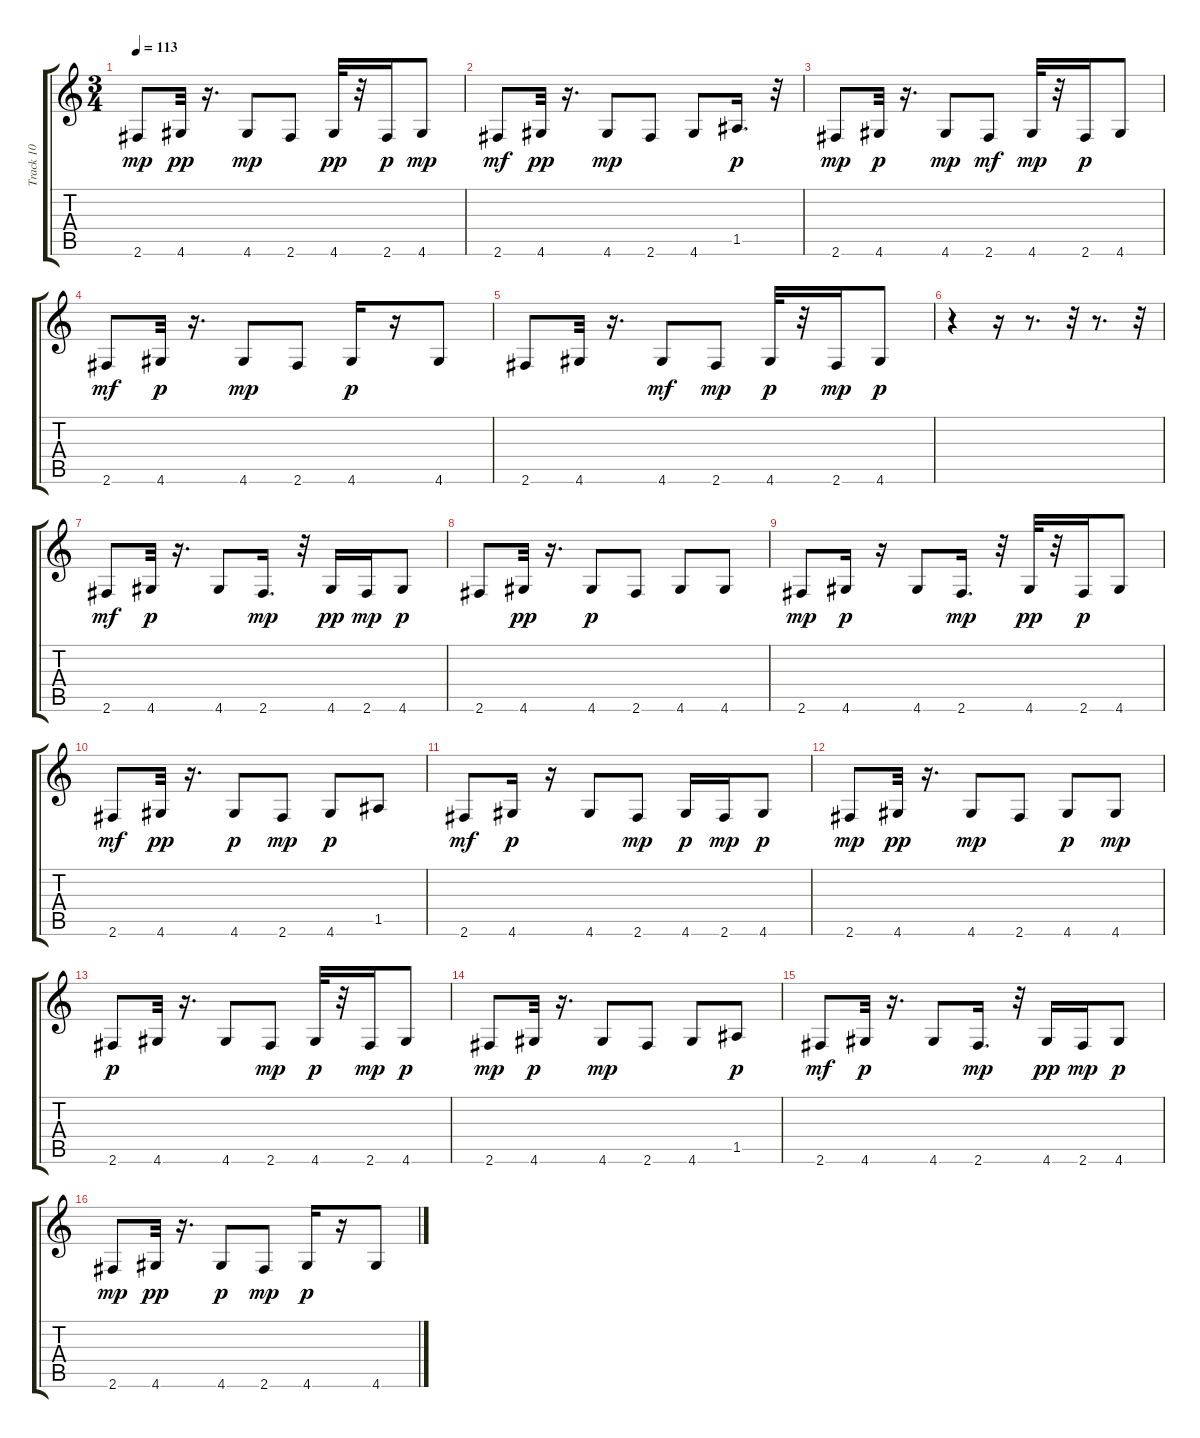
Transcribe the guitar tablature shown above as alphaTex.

\track ("Track 10" "Track 10") {instrument acousticbass}
\staff {score tabs}
\tuning (E4 B3 G3 D3 A2 E2) {hide}
\ts (3 4)
\tempo 113
\clef g2
\ks c
2.6.8{dy mp} 4.6.32{dy pp} r.16{d} 4.6.8{dy mp} 2.6.8 4.6.32{dy pp} r.32 2.6.16{dy p} 4.6.8{dy mp} |
2.6.8{dy mf} 4.6.32{dy pp} r.16{d} 4.6.8{dy mp} 2.6.8 4.6.8 1.5.16{d dy p} r.32 |
2.6.8{dy mp} 4.6.32{dy p} r.16{d} 4.6.8{dy mp} 2.6.8{dy mf} 4.6.32{dy mp} r.32 2.6.16{dy p} 4.6.8 |
2.6.8{dy mf} 4.6.32{dy p} r.16{d} 4.6.8{dy mp} 2.6.8 4.6.16{dy p} r.16 4.6.8 |
2.6.8 4.6.32 r.16{d} 4.6.8{dy mf} 2.6.8{dy mp} 4.6.32{dy p} r.32 2.6.16{dy mp} 4.6.8{dy p} |
r.4 r.16 r.8{d} r.32 r.8{d} r.32 |
2.6.8{dy mf} 4.6.32{dy p} r.16{d} 4.6.8 2.6.16{d dy mp} r.32 4.6.16{dy pp} 2.6.16{dy mp} 4.6.8{dy p} |
2.6.8 4.6.32{dy pp} r.16{d} 4.6.8{dy p} 2.6.8 4.6.8 4.6.8 |
2.6.8{dy mp} 4.6.16{dy p} r.16 4.6.8 2.6.16{d dy mp} r.32 4.6.32{dy pp} r.32 2.6.16{dy p} 4.6.8 |
2.6.8{dy mf} 4.6.32{dy pp} r.16{d} 4.6.8{dy p} 2.6.8{dy mp} 4.6.8{dy p} 1.5.8 |
2.6.8{dy mf} 4.6.16{dy p} r.16 4.6.8 2.6.8{dy mp} 4.6.16{dy p} 2.6.16{dy mp} 4.6.8{dy p} |
2.6.8{dy mp} 4.6.32{dy pp} r.16{d} 4.6.8{dy mp} 2.6.8 4.6.8{dy p} 4.6.8{dy mp} |
2.6.8{dy p} 4.6.32 r.16{d} 4.6.8 2.6.8{dy mp} 4.6.32{dy p} r.32 2.6.16{dy mp} 4.6.8{dy p} |
2.6.8{dy mp} 4.6.32{dy p} r.16{d} 4.6.8{dy mp} 2.6.8 4.6.8 1.5.8{dy p} |
2.6.8{dy mf} 4.6.32{dy p} r.16{d} 4.6.8 2.6.16{d dy mp} r.32 4.6.16{dy pp} 2.6.16{dy mp} 4.6.8{dy p} |
2.6.8{dy mp} 4.6.32{dy pp} r.16{d} 4.6.8{dy p} 2.6.8{dy mp} 4.6.16{dy p} r.16 4.6.8
